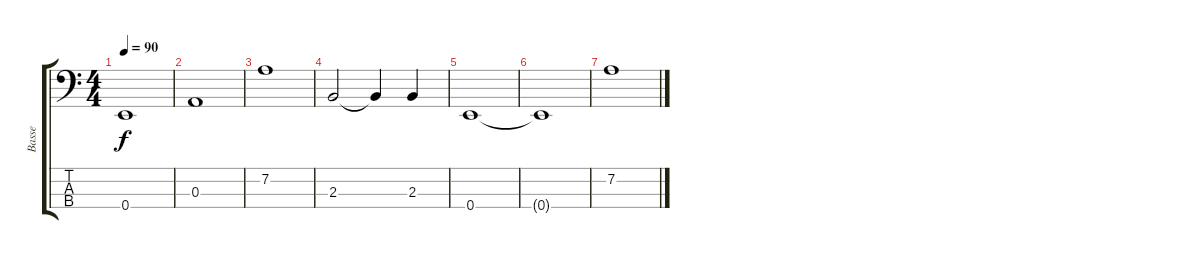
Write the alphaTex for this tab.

\track ("Basse" "Basse") {instrument fretlessbass}
\staff {score tabs}
\tuning (G2 D2 A1 E1) {hide}
\ts (4 4)
\tempo 90
\clef f4
\ks c
0.4.1{dy f} |
0.3.1 |
7.2.1 |
2.3.2 2.3{t}.4 2.3.4 |
0.4.1 |
0.4{t}.1 |
7.2.1
